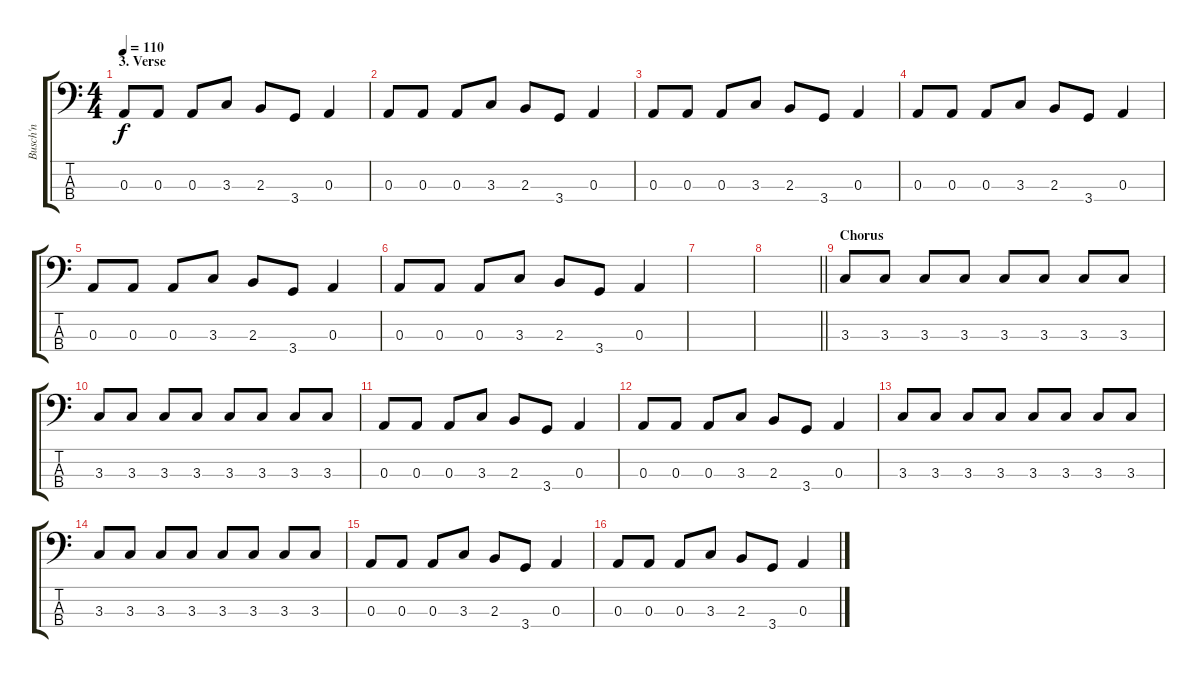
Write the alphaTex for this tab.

\track ("Busch'n" "Busch'n") {instrument electricbasspick}
\staff {score tabs}
\tuning (G2 D2 A1 E1) {hide}
\ts (4 4)
\section ("" "3. Verse")
\tempo 110
\clef f4
\ks c
0.3.8{dy f} 0.3.8 0.3.8 3.3.8 2.3.8 3.4.8 0.3.4 |
0.3.8 0.3.8 0.3.8 3.3.8 2.3.8 3.4.8 0.3.4 |
0.3.8 0.3.8 0.3.8 3.3.8 2.3.8 3.4.8 0.3.4 |
0.3.8 0.3.8 0.3.8 3.3.8 2.3.8 3.4.8 0.3.4 |
0.3.8 0.3.8 0.3.8 3.3.8 2.3.8 3.4.8 0.3.4 |
0.3.8 0.3.8 0.3.8 3.3.8 2.3.8 3.4.8 0.3.4 |
|
\barLineRight lightlight
|
\section ("" "Chorus")
3.3.8 3.3.8 3.3.8 3.3.8 3.3.8 3.3.8 3.3.8 3.3.8 |
3.3.8 3.3.8 3.3.8 3.3.8 3.3.8 3.3.8 3.3.8 3.3.8 |
0.3.8 0.3.8 0.3.8 3.3.8 2.3.8 3.4.8 0.3.4 |
0.3.8 0.3.8 0.3.8 3.3.8 2.3.8 3.4.8 0.3.4 |
3.3.8 3.3.8 3.3.8 3.3.8 3.3.8 3.3.8 3.3.8 3.3.8 |
3.3.8 3.3.8 3.3.8 3.3.8 3.3.8 3.3.8 3.3.8 3.3.8 |
0.3.8 0.3.8 0.3.8 3.3.8 2.3.8 3.4.8 0.3.4 |
0.3.8 0.3.8 0.3.8 3.3.8 2.3.8 3.4.8 0.3.4
